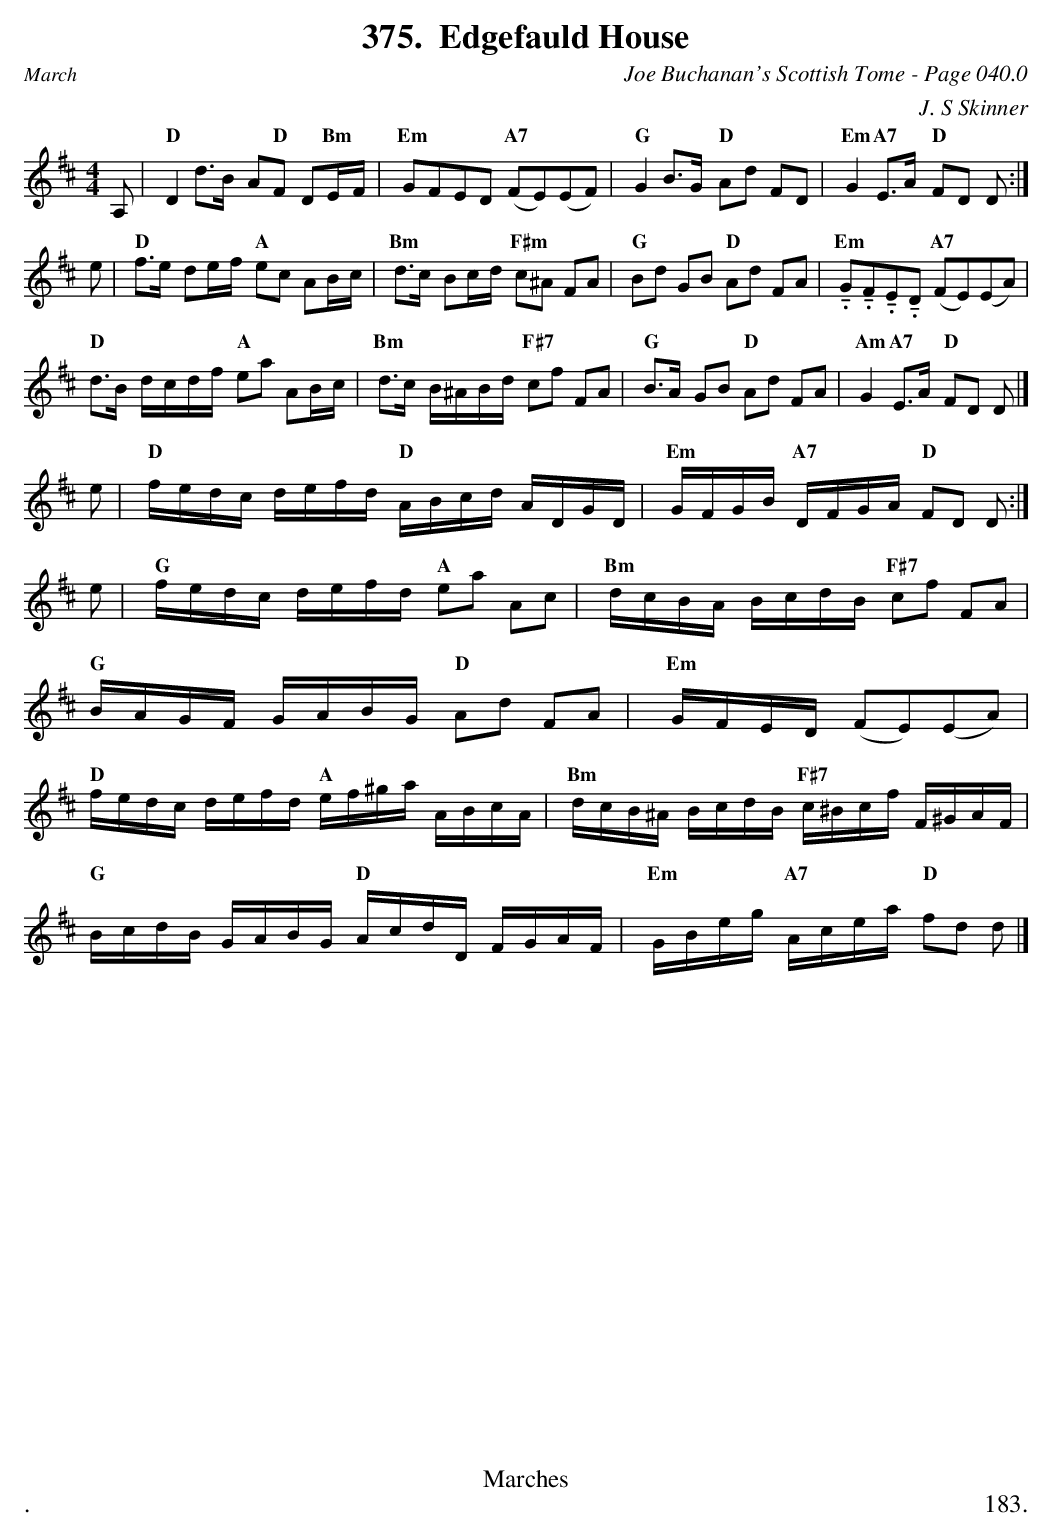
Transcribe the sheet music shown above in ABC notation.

X:1
T:Edgefauld House
C:Joe Buchanan's Scottish Tome - Page 040.0
C:J. S Skinner
L:1/8
M:4/4
K:D
A, | "D" D2 d>B A"D"F D"Bm"E/F/   | "Em"  GFED "A7" (FE)(EF)  | "G" G2 B>G "D" Ad FD | "Em" G2 "A7" E>A "D" FD D :|
e | "D" f>e de/f/ "A" ec AB/c/   | "Bm" d>c Bc/d/ "F#m" c^A FA | "G" Bd GB "D" Ad FA | "Em" !tenuto!.G!tenuto!.F!tenuto!.E!tenuto!.D "A7" (FE)(EA) |
"D"  d>B d/c/d/f/ "A" ea AB/c/| "Bm" d>c B/^A/B/d/ "F#7" cf FA | "G" B>A GB "D" Ad FA  | "Am" G2 "A7" E>A "D" FD D |]
"
e | "D" f/e/d/c/ d/e/f/d/ "D" A/B/c/d/ A/D/G/D/ | "Em" G/F/G/B/ "A7" D/F/G/A/ "D" FD D :|
e | "G" f/e/d/c/ d/e/f/d/ "A" ea Ac | "Bm" d/c/B/A/ B/c/d/B/ "F#7" cf FA |
"G" B/A/G/F/ G/A/B/G/ "D" Ad FA  | "Em" G/F/E/D/  (FE)(EA)   |
"D" f/e/d/c/ d/e/f/d/ "A" e/f/^g/a/ A/B/c/A/  | "Bm" d/c/B/^A/ B/c/d/B/ "F#7" c/^B/c/f/ F/^G/A/F/ |
"G" B/c/d/B/ G/A/B/G/ "D" A/c/d/D/ F/G/A/F/ | "Em"  G/B/e/g/ "A7" A/c/e/a/ "D" fd d |]
